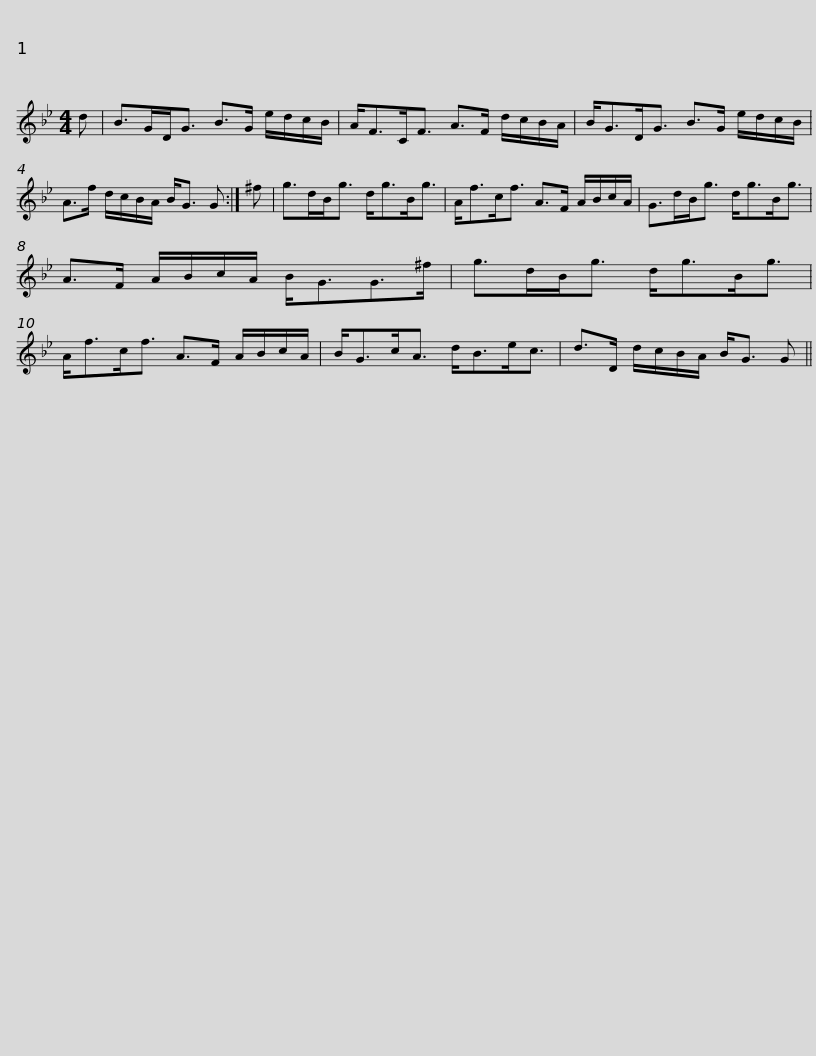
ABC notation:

X:1
L:1/8
M:4/4
I:linebreak $
K:Gmin
V:1 treble
V:1
 d | B>GD<G B>G e/d/c/B/ | A<FC<F A>F d/c/B/A/ | B<GD<G B>G e/d/c/B/ |$ A>f d/c/B/A/ B<G G :| %5
 ^f | g>dB<g d<gB<g | A<fc<f A>F A/B/c/A/ | G>dB<g d<gB<g |$ A>F A/B/c/A/ B<GG>^f | %10
 g>dB<g d<gB<g | A<fc<f A>F A/B/c/A/ | B<Gc<A d<Be<c |$ d>D d/c/B/A/ B<G G || %14
